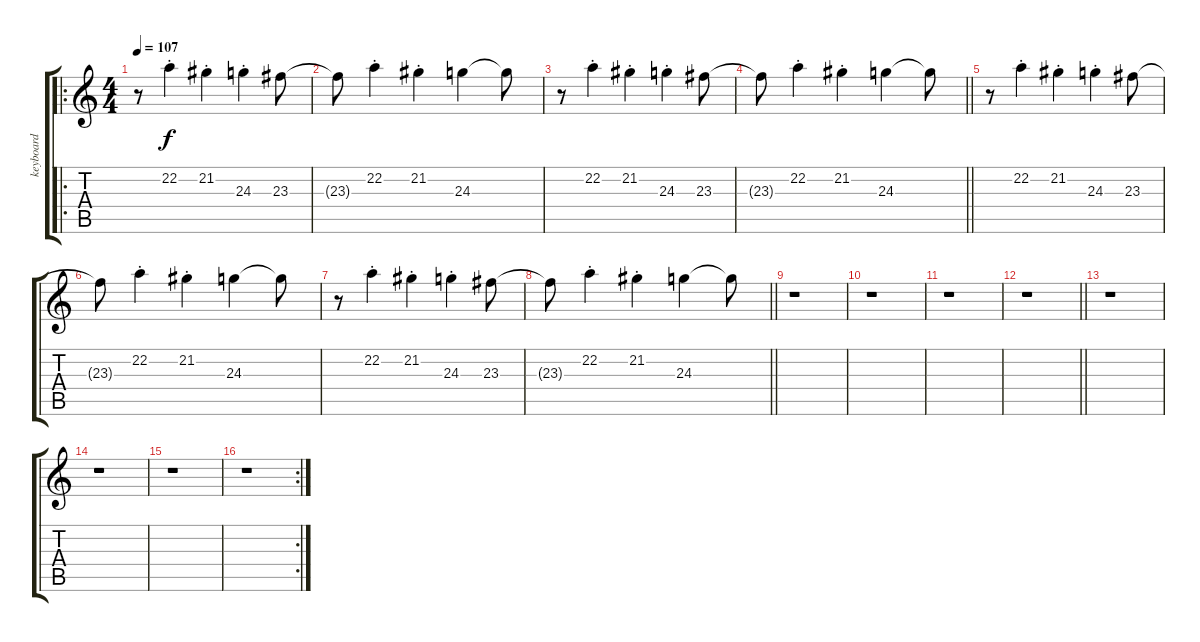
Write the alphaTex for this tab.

\track ("keyboard" "keyboard") {instrument honkytonkpiano}
\staff {score tabs}
\tuning (E4 B3 G3 D3 A2 E2) {hide}
\ro
\ts (4 4)
\tempo 107
\clef g2
\ks c
r.8{dy f} 22.2{st}.4 21.2{st}.4 24.3{st}.4 23.3.8 |
23.3{t}.8 22.2{st}.4 21.2{st}.4 24.3.4 24.3{t}.8 |
r.8 22.2{st}.4 21.2{st}.4 24.3{st}.4 23.3.8 |
\barLineRight lightlight
23.3{t}.8 22.2{st}.4 21.2{st}.4 24.3.4 24.3{t}.8 |
r.8 22.2{st}.4 21.2{st}.4 24.3{st}.4 23.3.8 |
23.3{t}.8 22.2{st}.4 21.2{st}.4 24.3.4 24.3{t}.8 |
r.8 22.2{st}.4 21.2{st}.4 24.3{st}.4 23.3.8 |
\barLineRight lightlight
23.3{t}.8 22.2{st}.4 21.2{st}.4 24.3.4 24.3{t}.8 |
r.1 |
r.1 |
r.1 |
\barLineRight lightlight
r.1 |
r.1 |
r.1 |
r.1 |
\rc 2
r.1
